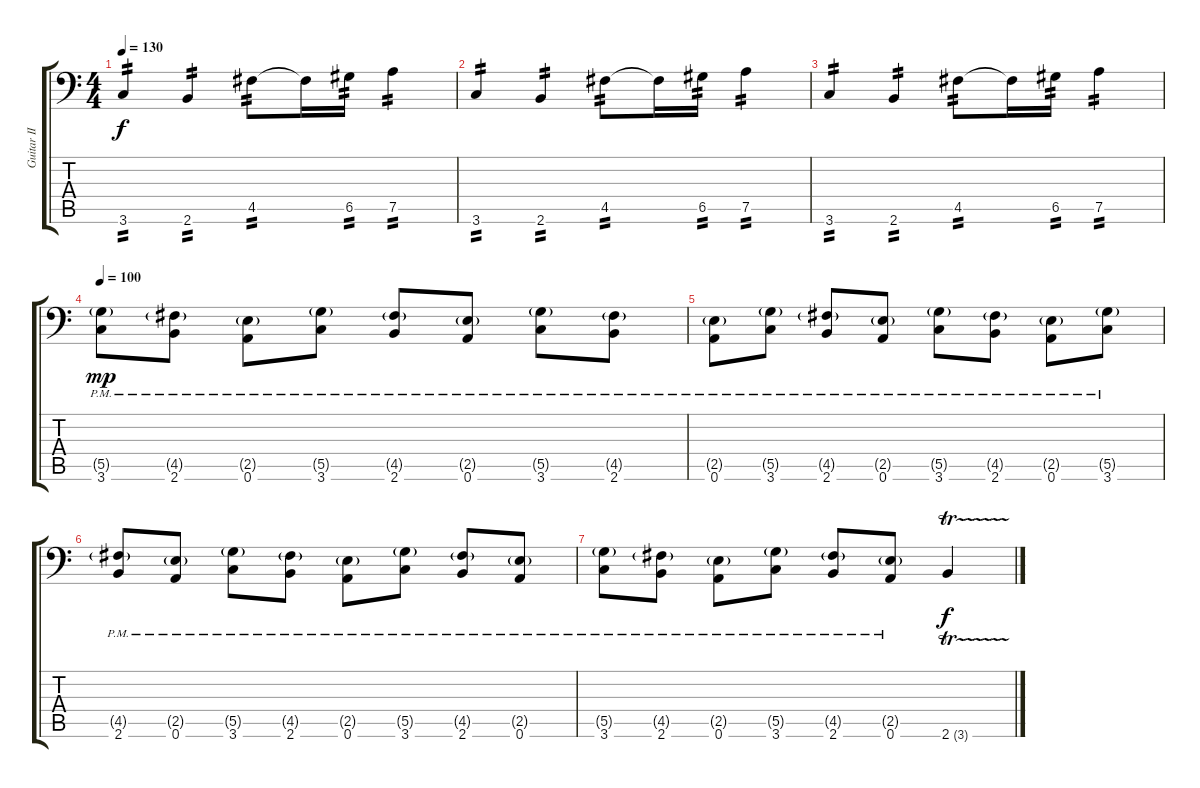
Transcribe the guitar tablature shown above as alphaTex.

\track ("Guitar II" "Guitar II") {instrument overdrivenguitar}
\staff {score tabs}
\tuning (A3 E3 C3 G2 D2 A1) {hide}
\ts (4 4)
\tempo 130
\clef f4
\ks c
3.6.4{tp 2 dy f} 2.6.4{tp 2} 4.5.8{tp 2} 4.5{t}.16 6.5.16{tp 2} 7.5.4{tp 2} |
3.6.4{tp 2} 2.6.4{tp 2} 4.5.8{tp 2} 4.5{t}.16 6.5.16{tp 2} 7.5.4{tp 2} |
3.6.4{tp 2} 2.6.4{tp 2} 4.5.8{tp 2} 4.5{t}.16 6.5.16{tp 2} 7.5.4{tp 2} |
\tempo 100
(5.5{g pm} 3.6{pm}).8{dy mp} (4.5{g pm} 2.6{pm}).8 (2.5{g pm} 0.6{pm}).8 (5.5{g pm} 3.6{pm}).8 (4.5{g pm} 2.6{pm}).8 (2.5{g pm} 0.6{pm}).8 (5.5{g pm} 3.6{pm}).8 (4.5{g pm} 2.6{pm}).8 |
(2.5{g pm} 0.6{pm}).8 (5.5{g pm} 3.6{pm}).8 (4.5{g pm} 2.6{pm}).8 (2.5{g pm} 0.6{pm}).8 (5.5{g pm} 3.6{pm}).8 (4.5{g pm} 2.6{pm}).8 (2.5{g pm} 0.6{pm}).8 (5.5{g pm} 3.6{pm}).8 |
(4.5{g pm} 2.6{pm}).8 (2.5{g pm} 0.6{pm}).8 (5.5{g pm} 3.6{pm}).8 (4.5{g pm} 2.6{pm}).8 (2.5{g pm} 0.6{pm}).8 (5.5{g pm} 3.6{pm}).8 (4.5{g pm} 2.6{pm}).8 (2.5{g pm} 0.6{pm}).8 |
(5.5{g pm} 3.6{pm}).8 (4.5{g pm} 2.6{pm}).8 (2.5{g pm} 0.6{pm}).8 (5.5{g pm} 3.6{pm}).8 (4.5{g pm} 2.6{pm}).8 (2.5{g pm} 0.6{pm}).8 2.6{tr (3 32)}.4{dy f}
